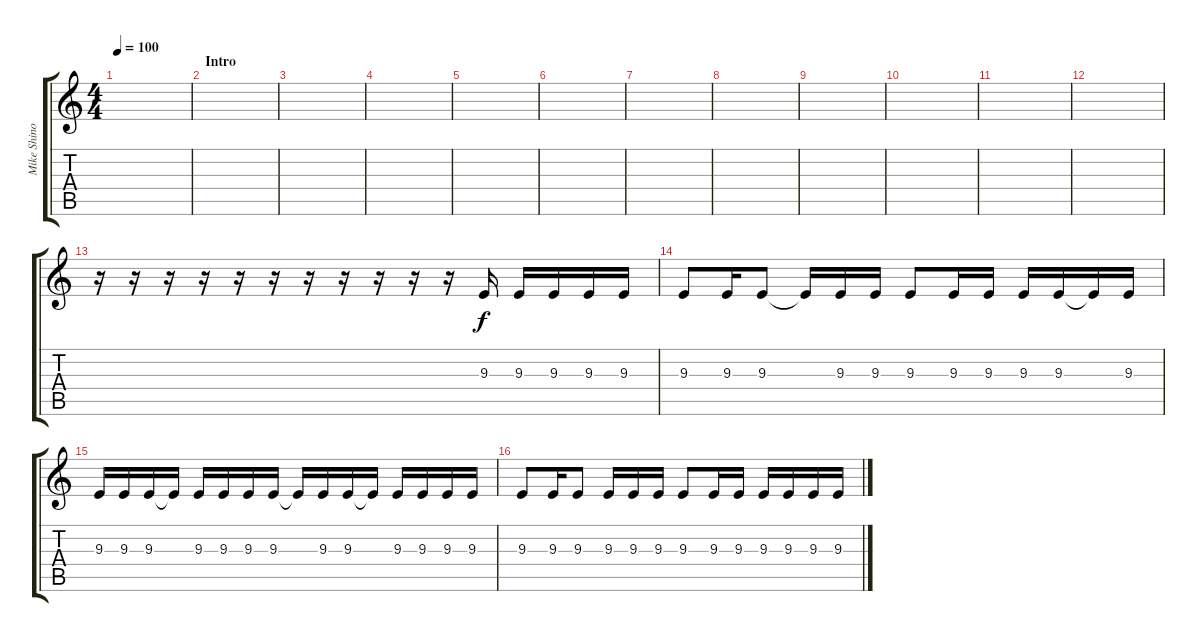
\track ("Mike Shinoda (MC)" "Mike Shino") {instrument acousticgrandpiano}
\staff {score tabs}
\tuning (E4 B3 G3 D3 A2 E2) {hide}
\ts (4 4)
\tempo 100
\clef g2
\ks c
|
\section ("" "Intro")
|
|
|
|
|
|
|
|
|
|
|
r.16 r.16 r.16 r.16 r.16 r.16 r.16 r.16 r.16 r.16 r.16 9.3.16 9.3.16 9.3.16 9.3.16 9.3.16 |
9.3.8 9.3.16 9.3.8 9.3{t}.16 9.3.16 9.3.16 9.3.8 9.3.16 9.3.16 9.3.16 9.3.16 9.3{t}.16 9.3.16 |
9.3.16 9.3.16 9.3.16 9.3{t}.16 9.3.16 9.3.16 9.3.16 9.3.16 9.3{t}.16 9.3.16 9.3.16 9.3{t}.16 9.3.16 9.3.16 9.3.16 9.3.16 |
9.3.8 9.3.16 9.3.8 9.3.16 9.3.16 9.3.16 9.3.8 9.3.16 9.3.16 9.3.16 9.3.16 9.3.16 9.3.16
